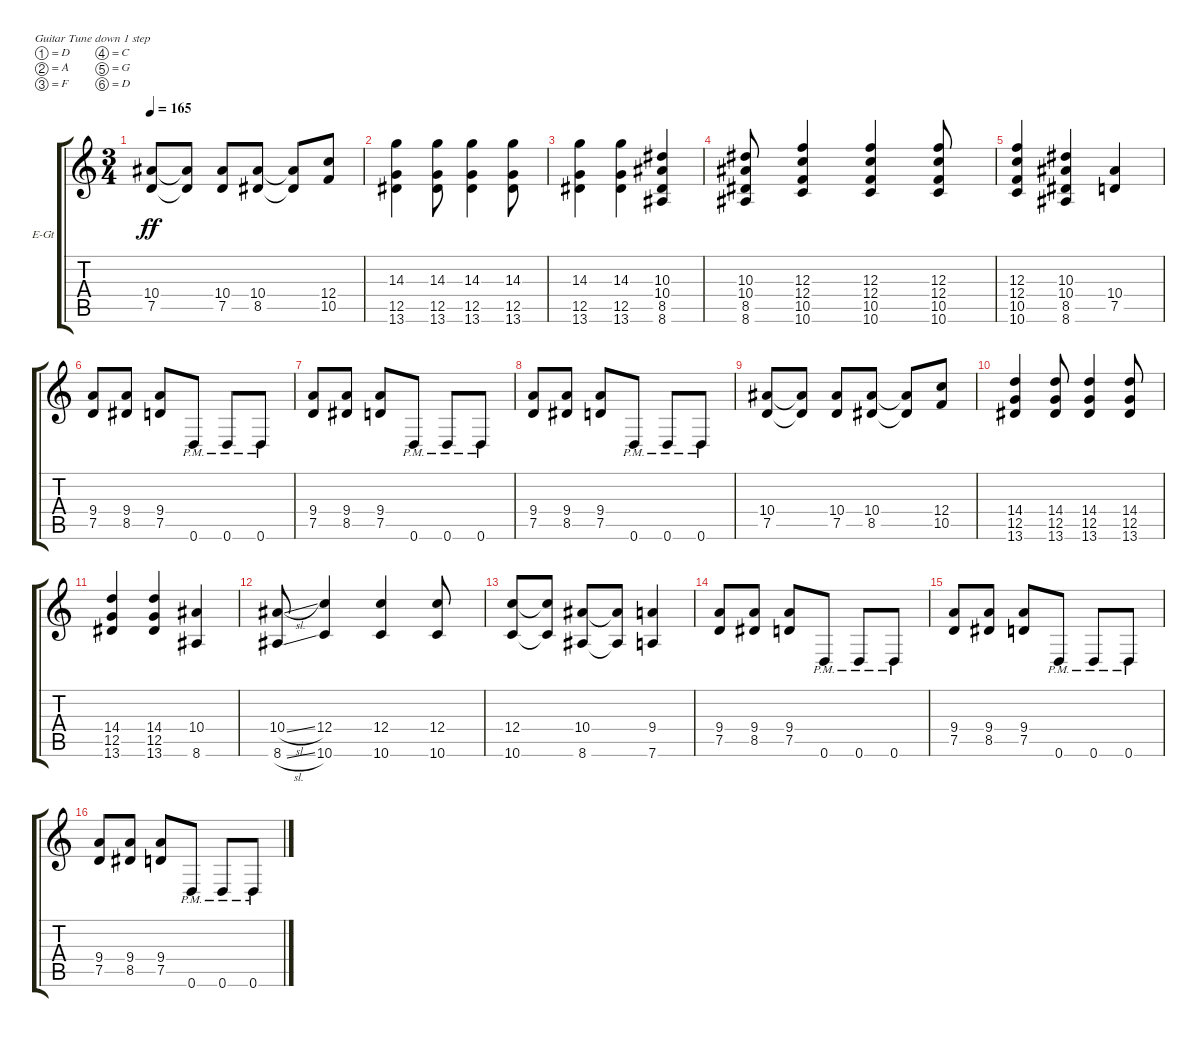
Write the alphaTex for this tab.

\bracketExtendMode groupsimilarinstruments
\firstSystemTrackNameOrientation horizontal
\otherSystemsTrackNameOrientation horizontal
\track ("Electric Guitar 2" "E-Gt") {instrument distortionguitar}
\staff {score tabs}
\tuning (D4 A3 F3 C3 G2 D2)
\ts (3 4)
\tempo 165
\clef g2
\ks c
(10.4 7.5).8{dy ff} (10.4{t} 7.5{t}).8 (10.4 7.5).8 (10.4 8.5).8 (8.5{t} 10.4{t}).8 (12.4 10.5).8 |
(14.3 12.5 13.6).4 (12.5 14.3 13.6).8 (12.5 14.3 13.6).4 (12.5 14.3 13.6).8 |
(12.5 14.3 13.6).4 (12.5 14.3 13.6).4 (8.5 10.3 8.6 10.4).4 |
(10.3 8.5 8.6 10.4).8 (10.6 10.5 12.4 12.3).4 (10.5 12.3 12.4 10.6).4 (10.5 12.3 12.4 10.6).8 |
(10.5 12.3 10.6 12.4).4 (8.5 10.4 8.6 10.3).4 (7.5 10.4).4 |
(7.5 9.4).8 (8.5 9.4).8 (7.5 9.4).8 0.6{pm}.8 0.6{pm}.8 0.6{pm}.8 |
(7.5 9.4).8 (8.5 9.4).8 (7.5 9.4).8 0.6{pm}.8 0.6{pm}.8 0.6{pm}.8 |
(7.5 9.4).8 (8.5 9.4).8 (7.5 9.4).8 0.6{pm}.8 0.6{pm}.8 0.6{pm}.8 |
(10.4 7.5).8 (10.4{t} 7.5{t}).8 (10.4 7.5).8 (10.4 8.5).8 (8.5{t} 10.4{t}).8 (12.4 10.5).8 |
(12.5 13.6 14.4).4 (12.5 13.6 14.4).8 (12.5 13.6 14.4).4 (13.6 14.4 12.5).8 |
(13.6 14.4 12.5).4 (13.6 14.4 12.5).4 (8.6 10.4).4 |
(8.6{sl} 10.4{sl}).8 (10.6 12.4).4 (12.4 10.6).4 (12.4 10.6).8 |
(10.6 12.4).8 (10.6{t} 12.4{t}).8 (8.6 10.4).8 (8.6{t} 10.4{t}).8 (7.6 9.4).4 |
(7.5 9.4).8 (8.5 9.4).8 (7.5 9.4).8 0.6{pm}.8 0.6{pm}.8 0.6{pm}.8 |
(7.5 9.4).8 (8.5 9.4).8 (7.5 9.4).8 0.6{pm}.8 0.6{pm}.8 0.6{pm}.8 |
(7.5 9.4).8 (8.5 9.4).8 (7.5 9.4).8 0.6{pm}.8 0.6{pm}.8 0.6{pm}.8
